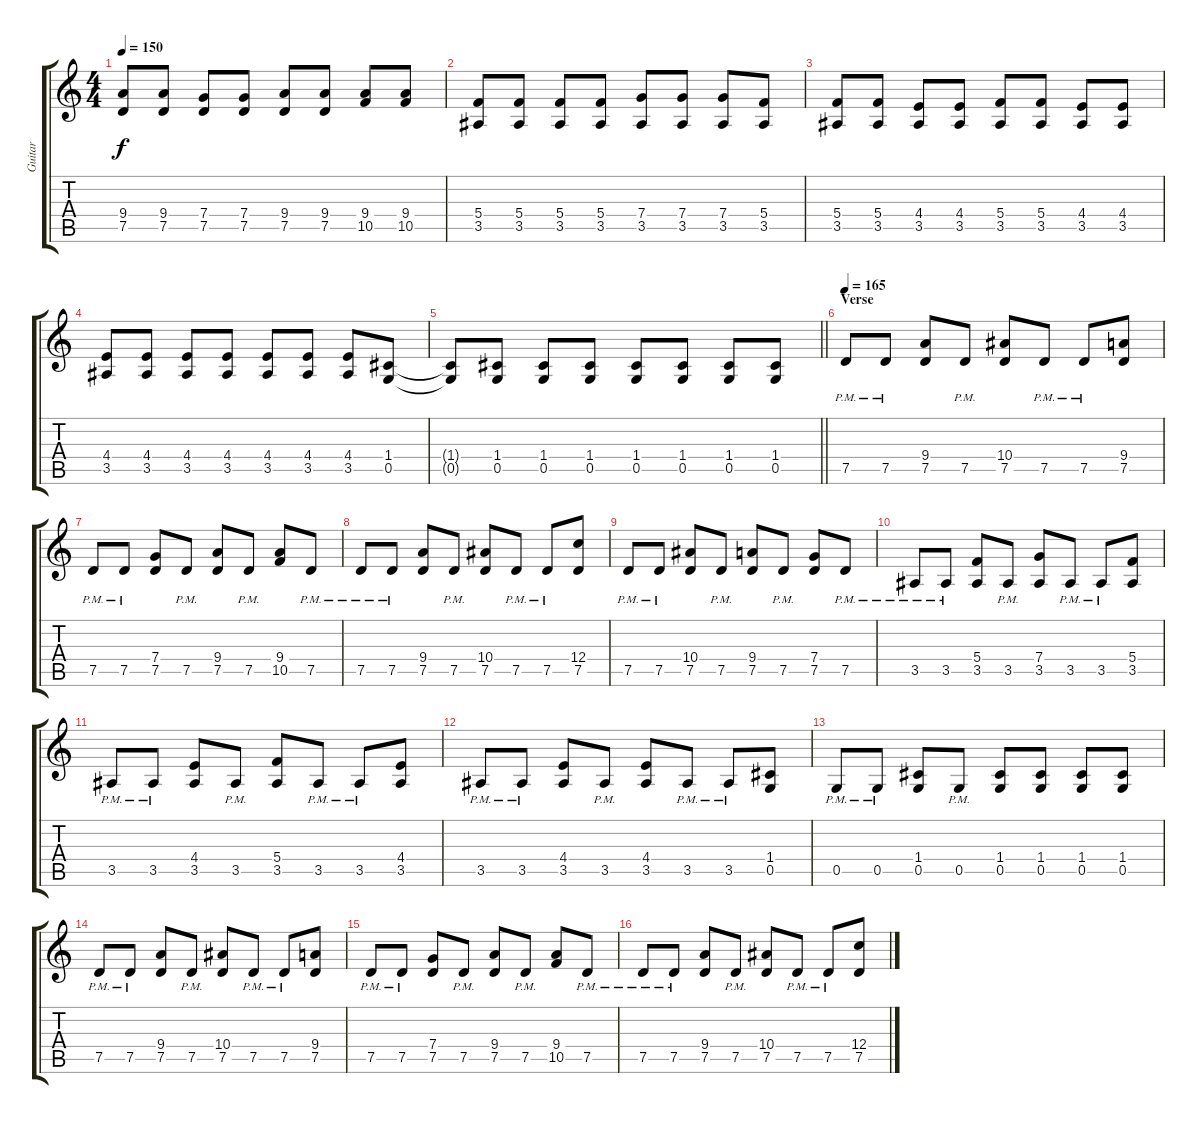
\track ("Guitar" "Guitar") {instrument distortionguitar}
\staff {score tabs}
\tuning (D4 A3 F3 C3 G2 D2) {hide}
\ts (4 4)
\tempo 150
\clef g2
\ks c
(9.4 7.5).8{dy f} (9.4 7.5).8 (7.4 7.5).8 (7.4 7.5).8 (9.4 7.5).8 (9.4 7.5).8 (9.4 10.5).8 (9.4 10.5).8 |
(5.4 3.5).8 (5.4 3.5).8 (5.4 3.5).8 (5.4 3.5).8 (7.4 3.5).8 (7.4 3.5).8 (7.4 3.5).8 (5.4 3.5).8 |
(5.4 3.5).8 (5.4 3.5).8 (4.4 3.5).8 (4.4 3.5).8 (5.4 3.5).8 (5.4 3.5).8 (4.4 3.5).8 (4.4 3.5).8 |
(4.4 3.5).8 (4.4 3.5).8 (4.4 3.5).8 (4.4 3.5).8 (4.4 3.5).8 (4.4 3.5).8 (4.4 3.5).8 (1.4 0.5).8 |
\barLineRight lightlight
(1.4{t} 0.5{t}).8 (1.4 0.5).8 (1.4 0.5).8 (1.4 0.5).8 (1.4 0.5).8 (1.4 0.5).8 (1.4 0.5).8 (1.4 0.5).8 |
\section ("" "Verse")
\tempo 165
7.5{pm}.8{volume 12 instrument distortionguitar} 7.5{pm}.8 (9.4 7.5).8 7.5{pm}.8 (10.4 7.5).8 7.5{pm}.8 7.5{pm}.8 (9.4 7.5).8 |
7.5{pm}.8 7.5{pm}.8 (7.4 7.5).8 7.5{pm}.8 (9.4 7.5).8 7.5{pm}.8 (9.4 10.5).8 7.5{pm}.8 |
7.5{pm}.8 7.5{pm}.8 (9.4 7.5).8 7.5{pm}.8 (10.4 7.5).8 7.5{pm}.8 7.5{pm}.8 (12.4 7.5).8 |
7.5{pm}.8 7.5{pm}.8 (10.4 7.5).8 7.5{pm}.8 (9.4 7.5).8 7.5{pm}.8 (7.4 7.5).8 7.5{pm}.8 |
3.5{pm}.8 3.5{pm}.8 (5.4 3.5).8 3.5{pm}.8 (7.4 3.5).8 3.5{pm}.8 3.5{pm}.8 (5.4 3.5).8 |
3.5{pm}.8 3.5{pm}.8 (4.4 3.5).8 3.5{pm}.8 (5.4 3.5).8 3.5{pm}.8 3.5{pm}.8 (4.4 3.5).8 |
3.5{pm}.8 3.5{pm}.8 (4.4 3.5).8 3.5{pm}.8 (4.4 3.5).8 3.5{pm}.8 3.5{pm}.8 (1.4 0.5).8 |
0.5{pm}.8 0.5{pm}.8 (1.4 0.5).8 0.5{pm}.8 (1.4 0.5).8 (1.4 0.5).8 (1.4 0.5).8 (1.4 0.5).8 |
7.5{pm}.8 7.5{pm}.8 (9.4 7.5).8 7.5{pm}.8 (10.4 7.5).8 7.5{pm}.8 7.5{pm}.8 (9.4 7.5).8 |
7.5{pm}.8 7.5{pm}.8 (7.4 7.5).8 7.5{pm}.8 (9.4 7.5).8 7.5{pm}.8 (9.4 10.5).8 7.5{pm}.8 |
7.5{pm}.8 7.5{pm}.8 (9.4 7.5).8 7.5{pm}.8 (10.4 7.5).8 7.5{pm}.8 7.5{pm}.8 (12.4 7.5).8
